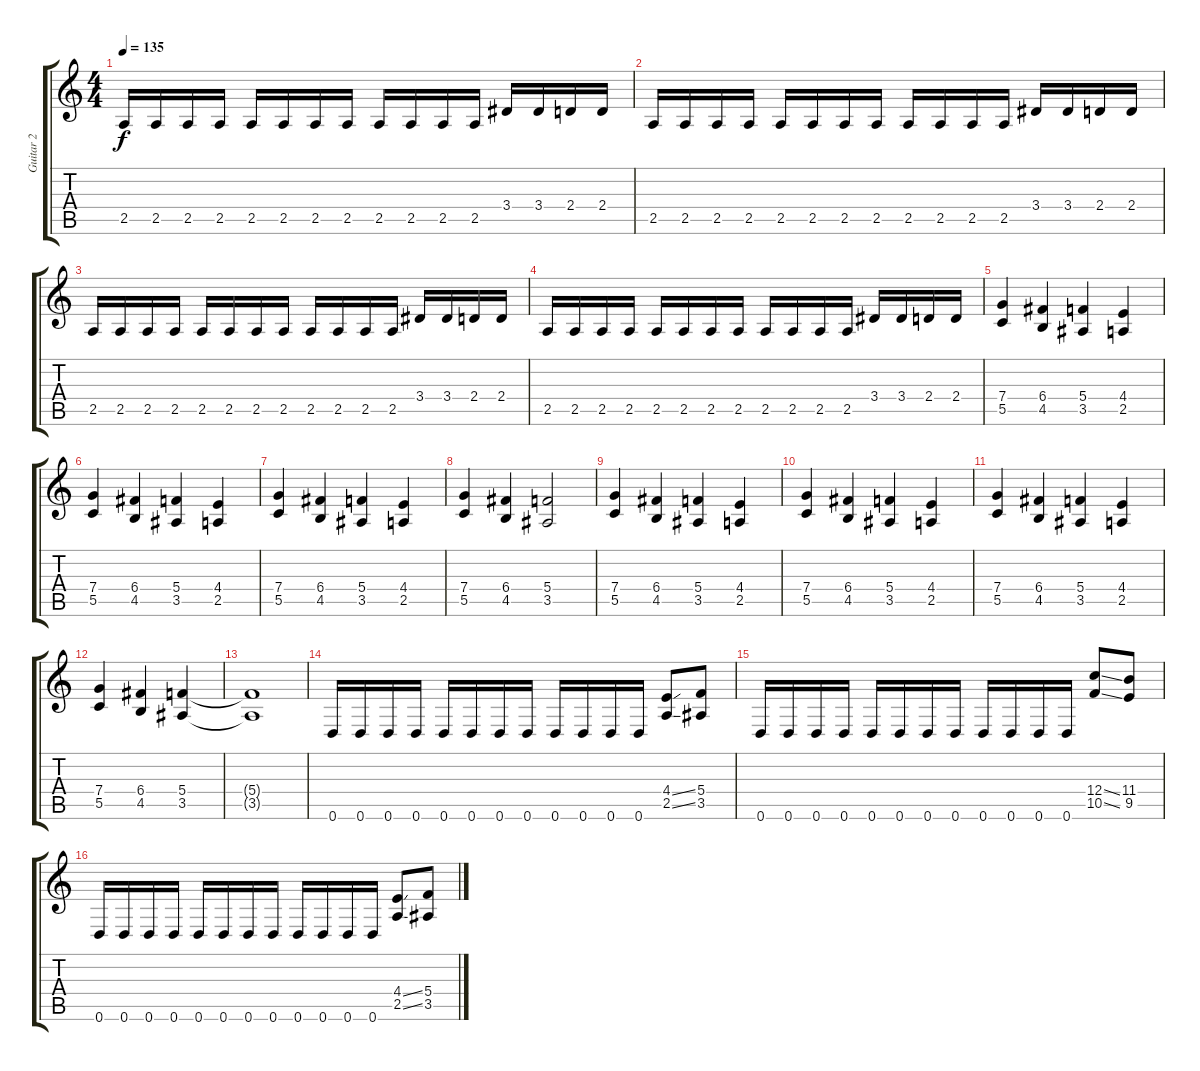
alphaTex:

\track ("Guitar 2" "Guitar 2") {instrument distortionguitar}
\staff {score tabs}
\tuning (D4 A3 F3 C3 G2 D2) {hide}
\ts (4 4)
\tempo 135
\clef g2
\ks c
2.5.16{dy f} 2.5.16 2.5.16 2.5.16 2.5.16 2.5.16 2.5.16 2.5.16 2.5.16 2.5.16 2.5.16 2.5.16 3.4.16 3.4.16 2.4.16 2.4.16 |
2.5.16 2.5.16 2.5.16 2.5.16 2.5.16 2.5.16 2.5.16 2.5.16 2.5.16 2.5.16 2.5.16 2.5.16 3.4.16 3.4.16 2.4.16 2.4.16 |
2.5.16 2.5.16 2.5.16 2.5.16 2.5.16 2.5.16 2.5.16 2.5.16 2.5.16 2.5.16 2.5.16 2.5.16 3.4.16 3.4.16 2.4.16 2.4.16 |
2.5.16 2.5.16 2.5.16 2.5.16 2.5.16 2.5.16 2.5.16 2.5.16 2.5.16 2.5.16 2.5.16 2.5.16 3.4.16 3.4.16 2.4.16 2.4.16 |
(7.4 5.5).4 (6.4 4.5).4 (5.4 3.5).4 (4.4 2.5).4 |
(7.4 5.5).4 (6.4 4.5).4 (5.4 3.5).4 (4.4 2.5).4 |
(7.4 5.5).4 (6.4 4.5).4 (5.4 3.5).4 (4.4 2.5).4 |
(7.4 5.5).4 (6.4 4.5).4 (5.4 3.5).2 |
(7.4 5.5).4 (6.4 4.5).4 (5.4 3.5).4 (4.4 2.5).4 |
(7.4 5.5).4 (6.4 4.5).4 (5.4 3.5).4 (4.4 2.5).4 |
(7.4 5.5).4 (6.4 4.5).4 (5.4 3.5).4 (4.4 2.5).4 |
(7.4 5.5).4 (6.4 4.5).4 (5.4 3.5).4 |
(5.4{t} 3.5{t}).1 |
0.6.16 0.6.16 0.6.16 0.6.16 0.6.16 0.6.16 0.6.16 0.6.16 0.6.16 0.6.16 0.6.16 0.6.16 (4.4{ss} 2.5{ss}).8 (5.4 3.5).8 |
0.6.16 0.6.16 0.6.16 0.6.16 0.6.16 0.6.16 0.6.16 0.6.16 0.6.16 0.6.16 0.6.16 0.6.16 (12.4{ss} 10.5{ss}).8 (11.4 9.5).8 |
0.6.16 0.6.16 0.6.16 0.6.16 0.6.16 0.6.16 0.6.16 0.6.16 0.6.16 0.6.16 0.6.16 0.6.16 (4.4{ss} 2.5{ss}).8 (5.4 3.5).8
